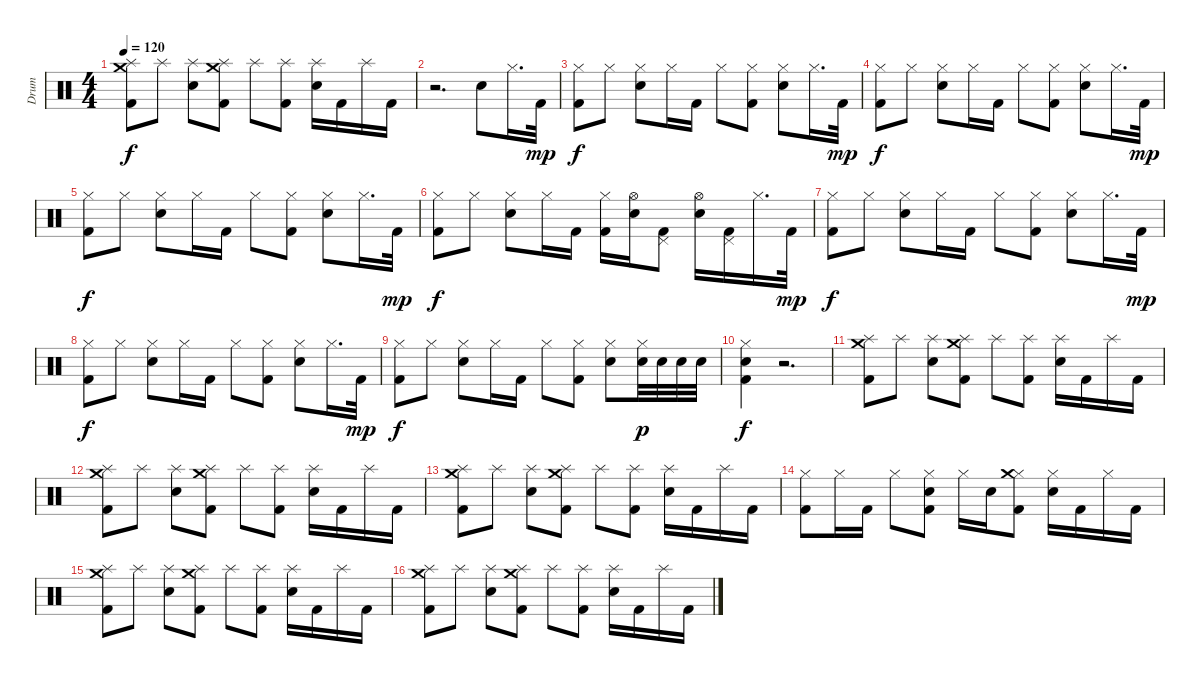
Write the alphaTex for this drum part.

\track ("Drum" "Drum") {instrument percussion}
\staff {score}
\articulation defaults
\ts (4 4)
\tempo 120
\clef neutral
\ks c
("Splash (hit)" "Crash medium (hit)" "Kick (hit) 2").8{dy f} "Splash (hit)".8 ("Splash (hit)" "Electric Snare (hit)").8 ("Splash (hit)" "Crash medium (hit)" "Kick (hit) 2").8 "Splash (hit)".8 ("Splash (hit)" "Kick (hit) 2").8 ("Splash (hit)" "Electric Snare (hit)").16 "Kick (hit) 2".16 "Splash (hit)".16 "Kick (hit) 2".16 |
r.2{d} "Electric Snare (hit)".8 "Hi-Hat (closed)".16{d} "Kick (hit) 2".32{dy mp} |
("Hi-Hat (closed)" "Kick (hit) 2").8{dy f} "Hi-Hat (closed)".8 ("Hi-Hat (closed)" "Electric Snare (hit)").8 "Hi-Hat (closed)".16 "Kick (hit) 2".16 "Hi-Hat (closed)".8 ("Hi-Hat (closed)" "Kick (hit) 2").8 ("Hi-Hat (closed)" "Electric Snare (hit)").8 "Hi-Hat (closed)".16{d} "Kick (hit) 2".32{dy mp} |
("Hi-Hat (closed)" "Kick (hit) 2").8{dy f} "Hi-Hat (closed)".8 ("Hi-Hat (closed)" "Electric Snare (hit)").8 "Hi-Hat (closed)".16 "Kick (hit) 2".16 "Hi-Hat (closed)".8 ("Hi-Hat (closed)" "Kick (hit) 2").8 ("Hi-Hat (closed)" "Electric Snare (hit)").8 "Hi-Hat (closed)".16{d} "Kick (hit) 2".32{dy mp} |
("Hi-Hat (closed)" "Kick (hit) 2").8{dy f} "Hi-Hat (closed)".8 ("Hi-Hat (closed)" "Electric Snare (hit)").8 "Hi-Hat (closed)".16 "Kick (hit) 2".16 "Hi-Hat (closed)".8 ("Hi-Hat (closed)" "Kick (hit) 2").8 ("Hi-Hat (closed)" "Electric Snare (hit)").8 "Hi-Hat (closed)".16{d} "Kick (hit) 2".32{dy mp} |
("Hi-Hat (closed)" "Kick (hit) 2").8{dy f} "Hi-Hat (closed)".8 ("Hi-Hat (closed)" "Electric Snare (hit)").8 "Hi-Hat (closed)".16 "Kick (hit) 2".16 ("Kick (hit) 2" "Hi-Hat (closed)").16 ("Hi-Hat (open)" "Electric Snare (hit)").16 ("Pedal Hi-Hat (hit)" "Kick (hit) 2").8 ("Hi-Hat (open)" "Electric Snare (hit)").16 ("Pedal Hi-Hat (hit)" "Kick (hit) 2").16 "Hi-Hat (closed)".16{d} "Kick (hit) 2".32{dy mp} |
("Hi-Hat (closed)" "Kick (hit) 2").8{dy f} "Hi-Hat (closed)".8 ("Hi-Hat (closed)" "Electric Snare (hit)").8 "Hi-Hat (closed)".16 "Kick (hit) 2".16 "Hi-Hat (closed)".8 ("Hi-Hat (closed)" "Kick (hit) 2").8 ("Hi-Hat (closed)" "Electric Snare (hit)").8 "Hi-Hat (closed)".16{d} "Kick (hit) 2".32{dy mp} |
("Hi-Hat (closed)" "Kick (hit) 2").8{dy f} "Hi-Hat (closed)".8 ("Hi-Hat (closed)" "Electric Snare (hit)").8 "Hi-Hat (closed)".16 "Kick (hit) 2".16 "Hi-Hat (closed)".8 ("Hi-Hat (closed)" "Kick (hit) 2").8 ("Hi-Hat (closed)" "Electric Snare (hit)").8 "Hi-Hat (closed)".16{d} "Kick (hit) 2".32{dy mp} |
("Hi-Hat (closed)" "Kick (hit) 2").8{dy f} "Hi-Hat (closed)".8 ("Hi-Hat (closed)" "Electric Snare (hit)").8 "Hi-Hat (closed)".16 "Kick (hit) 2".16 "Hi-Hat (closed)".8 ("Hi-Hat (closed)" "Kick (hit) 2").8 ("Hi-Hat (closed)" "Electric Snare (hit)").8 ("Electric Snare (hit)" "Hi-Hat (closed)").32{dy p} "Electric Snare (hit)".32 "Electric Snare (hit)".32 "Electric Snare (hit)".32 |
("Kick (hit) 2" "Hi-Hat (closed)" "Electric Snare (hit)").4{dy f} r.2{d} |
("Splash (hit)" "Crash medium (hit)" "Kick (hit) 2").8 "Splash (hit)".8 ("Splash (hit)" "Electric Snare (hit)").8 ("Splash (hit)" "Crash medium (hit)" "Kick (hit) 2").8 "Splash (hit)".8 ("Splash (hit)" "Kick (hit) 2").8 ("Splash (hit)" "Electric Snare (hit)").16 "Kick (hit) 2".16 "Splash (hit)".16 "Kick (hit) 2".16 |
("Splash (hit)" "Crash medium (hit)" "Kick (hit) 2").8 "Splash (hit)".8 ("Splash (hit)" "Electric Snare (hit)").8 ("Splash (hit)" "Crash medium (hit)" "Kick (hit) 2").8 "Splash (hit)".8 ("Splash (hit)" "Kick (hit) 2").8 ("Splash (hit)" "Electric Snare (hit)").16 "Kick (hit) 2".16 "Splash (hit)".16 "Kick (hit) 2".16 |
("Splash (hit)" "Crash medium (hit)" "Kick (hit) 2").8 "Splash (hit)".8 ("Splash (hit)" "Electric Snare (hit)").8 ("Splash (hit)" "Crash medium (hit)" "Kick (hit) 2").8 "Splash (hit)".8 ("Splash (hit)" "Kick (hit) 2").8 ("Splash (hit)" "Electric Snare (hit)").16 "Kick (hit) 2".16 "Splash (hit)".16 "Kick (hit) 2".16 |
("Hi-Hat (closed)" "Kick (hit) 2").8 "Hi-Hat (closed)".16 "Kick (hit) 2".16 "Hi-Hat (closed)".8 ("Hi-Hat (closed)" "Electric Snare (hit)" "Kick (hit) 2").8 "Hi-Hat (closed)".16 "Electric Snare (hit)".16 ("Hi-Hat (closed)" "Crash medium (hit)" "Kick (hit) 2").8 ("Hi-Hat (closed)" "Electric Snare (hit)").16 "Kick (hit) 2".16 "Hi-Hat (closed)".16 "Kick (hit) 2".16 |
("Splash (hit)" "Crash medium (hit)" "Kick (hit) 2").8 "Splash (hit)".8 ("Splash (hit)" "Electric Snare (hit)").8 ("Splash (hit)" "Crash medium (hit)" "Kick (hit) 2").8 "Splash (hit)".8 ("Splash (hit)" "Kick (hit) 2").8 ("Splash (hit)" "Electric Snare (hit)").16 "Kick (hit) 2".16 "Splash (hit)".16 "Kick (hit) 2".16 |
("Splash (hit)" "Crash medium (hit)" "Kick (hit) 2").8 "Splash (hit)".8 ("Splash (hit)" "Electric Snare (hit)").8 ("Splash (hit)" "Crash medium (hit)" "Kick (hit) 2").8 "Splash (hit)".8 ("Splash (hit)" "Kick (hit) 2").8 ("Splash (hit)" "Electric Snare (hit)").16 "Kick (hit) 2".16 "Splash (hit)".16 "Kick (hit) 2".16
